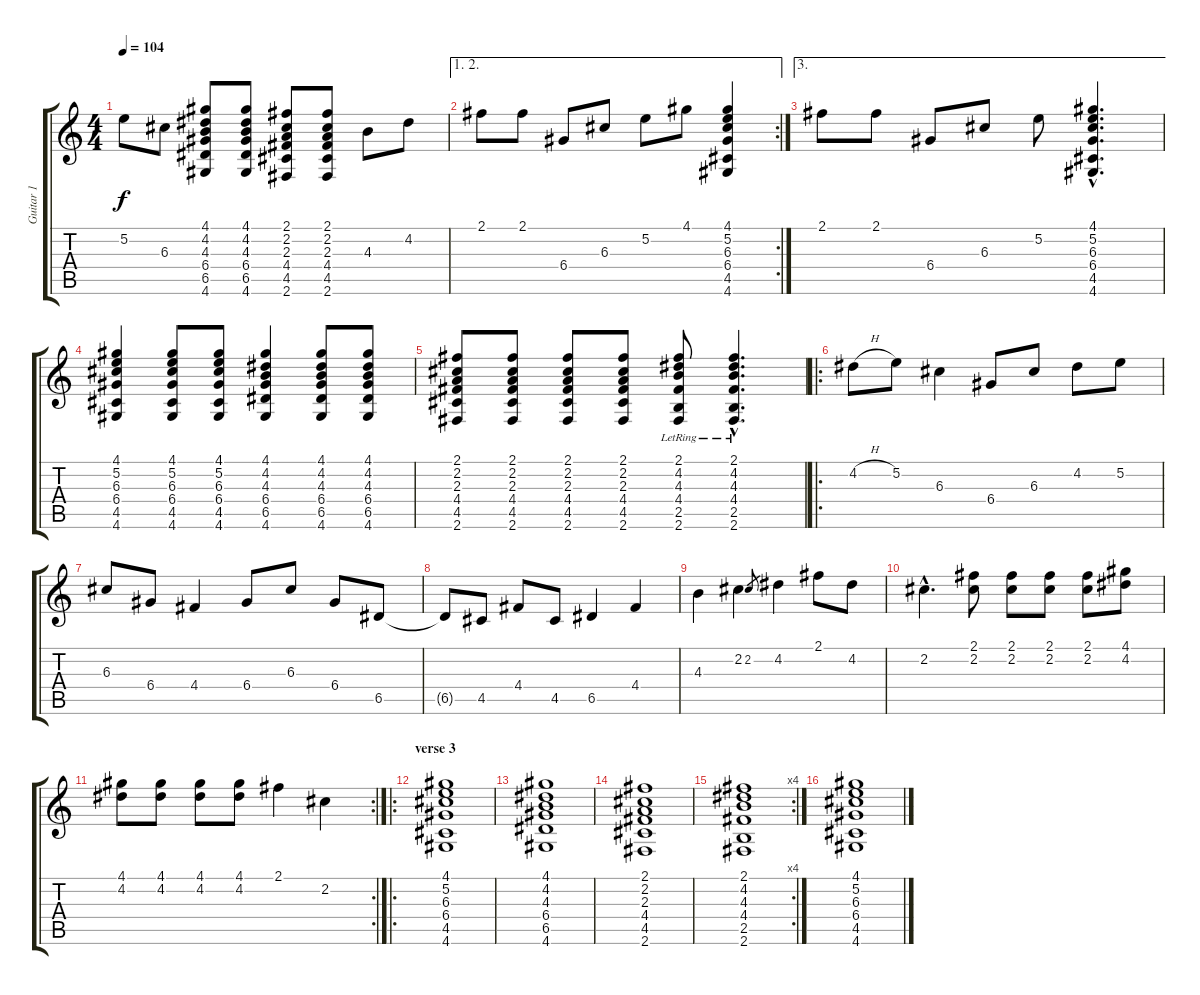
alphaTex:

\track ("Guitar 1" "Guitar 1") {instrument electricguitarjazz}
\staff {score tabs}
\tuning (E4 B3 G3 D3 A2 E2) {hide}
\ts (4 4)
\tempo 104
\clef g2
\ks c
5.2.8{dy f} 6.3.8 (4.1 4.2 4.3 6.4 6.5 4.6).8 (4.1 4.2 4.3 6.4 6.5 4.6).8 (2.1 2.2 2.3 4.4 4.5 2.6).8 (2.1 2.2 2.3 4.4 4.5 2.6).8 4.3.8 4.2.8 |
\ae (1 2)
\rc 2
2.1.8 2.1.8 6.4.8 6.3.8 5.2.8 4.1.8 (4.1 5.2 6.3 6.4 4.5 4.6).4 |
\ae 3
2.1.8 2.1.8 6.4.8 6.3.8 5.2.8 (4.1{hac} 5.2{hac} 6.3{hac} 6.4{hac} 4.5{hac} 4.6{hac}).4{d} |
(4.1 5.2 6.3 6.4 4.5 4.6).4 (4.1 5.2 6.3 6.4 4.5 4.6).8 (4.1 5.2 6.3 6.4 4.5 4.6).8 (4.1 4.2 4.3 6.4 6.5 4.6).4 (4.1 4.2 4.3 6.4 6.5 4.6).8 (4.1 4.2 4.3 6.4 6.5 4.6).8 |
(2.1 2.2 2.3 4.4 4.5 2.6).8 (2.1 2.2 2.3 4.4 4.5 2.6).8 (2.1 2.2 2.3 4.4 4.5 2.6).8 (2.1 2.2 2.3 4.4 4.5 2.6).8 (2.1{lr} 4.2 4.3 4.4 2.5 2.6).8 (2.1{hac} 4.2{hac lr} 4.3{hac lr} 4.4{hac lr} 2.5{hac lr} 2.6{hac lr}).4{d} |
\ro
4.2{h}.8{volume 16} 5.2.8 6.3.4 6.4.8 6.3.8 4.2.8 5.2.8 |
6.3.8 6.4.8 4.4.4 6.4.8 6.3.8 6.4.8 6.5.8 |
6.5{t}.8 4.5.8 4.4.8 4.5.8 6.5.4 4.4.4 |
4.3.4 2.2.4 2.2.8{gr} 4.2.4 2.1.8 4.2.8 |
2.2{hac}.4{d} (2.1 2.2).8 (2.1 2.2).8 (2.1 2.2).8 (2.1 2.2).8 (4.1 4.2).8 |
\rc 2
(4.1 4.2).8 (4.1 4.2).8 (4.1 4.2).8 (4.1 4.2).8 2.1.4 2.2.4 |
\ro
\section ("" "verse 3")
(4.1 5.2 6.3 6.4 4.5 4.6).1 |
(4.1 4.2 4.3 6.4 6.5 4.6).1 |
(2.1 2.2 2.3 4.4 4.5 2.6).1 |
\rc 4
(2.1 4.2 4.3 4.4 2.5 2.6).1 |
(4.1 5.2 6.3 6.4 4.5 4.6).1
